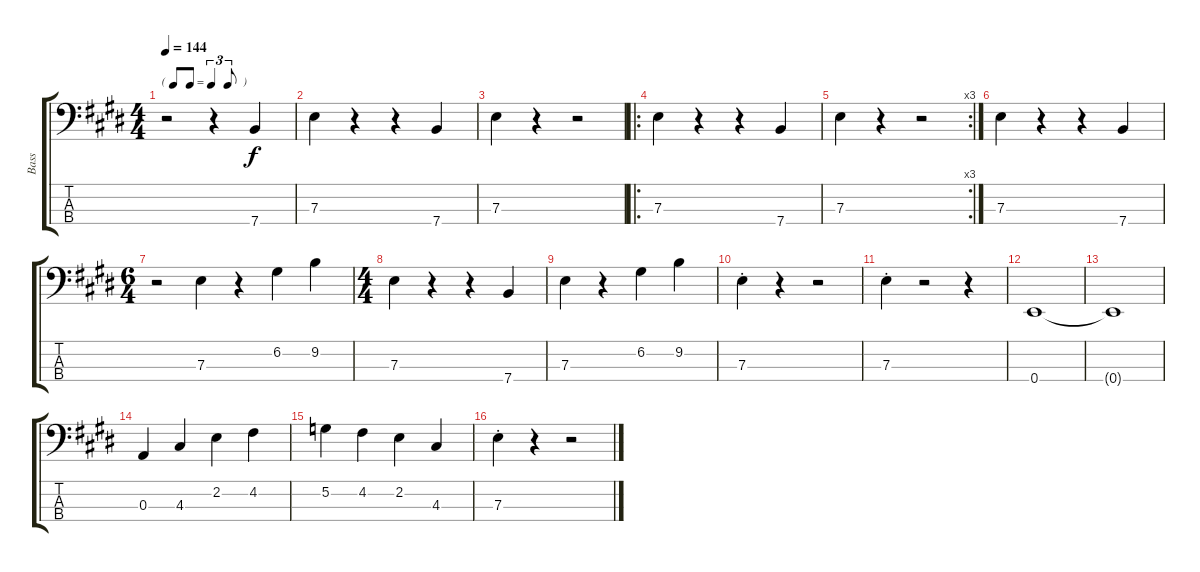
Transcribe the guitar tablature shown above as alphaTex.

\track ("Bass" "Bass") {instrument electricbassfinger}
\staff {score tabs}
\tuning (G2 D2 A1 E1) {hide}
\ts (4 4)
\tf triplet8th
\tempo 144
\clef f4
\ks e
r.2{dy f instrument electricbassfinger} r.4 7.4.4 |
\ks c#minor
7.3.4 r.4 r.4 7.4.4 |
7.3.4 r.4 r.2 |
\ro
7.3.4 r.4 r.4 7.4.4 |
\rc 3
7.3.4 r.4 r.2 |
\ks e
7.3.4 r.4 r.4 7.4.4 |
\ts (6 4)
\ks c#minor
r.2 7.3.4 r.4 6.2.4 9.2.4 |
\ts (4 4)
7.3.4 r.4 r.4 7.4.4 |
\ks e
7.3.4 r.4 6.2.4 9.2.4 |
\ks c#minor
7.3{st}.4 r.4 r.2 |
7.3{st}.4 r.2 r.4 |
0.4.1 |
\ks e
0.4{t}.1 |
\ks c#minor
0.3.4 4.3.4 2.2.4 4.2.4 |
5.2.4 4.2.4 2.2.4 4.3.4 |
7.3{st}.4 r.4 r.2
